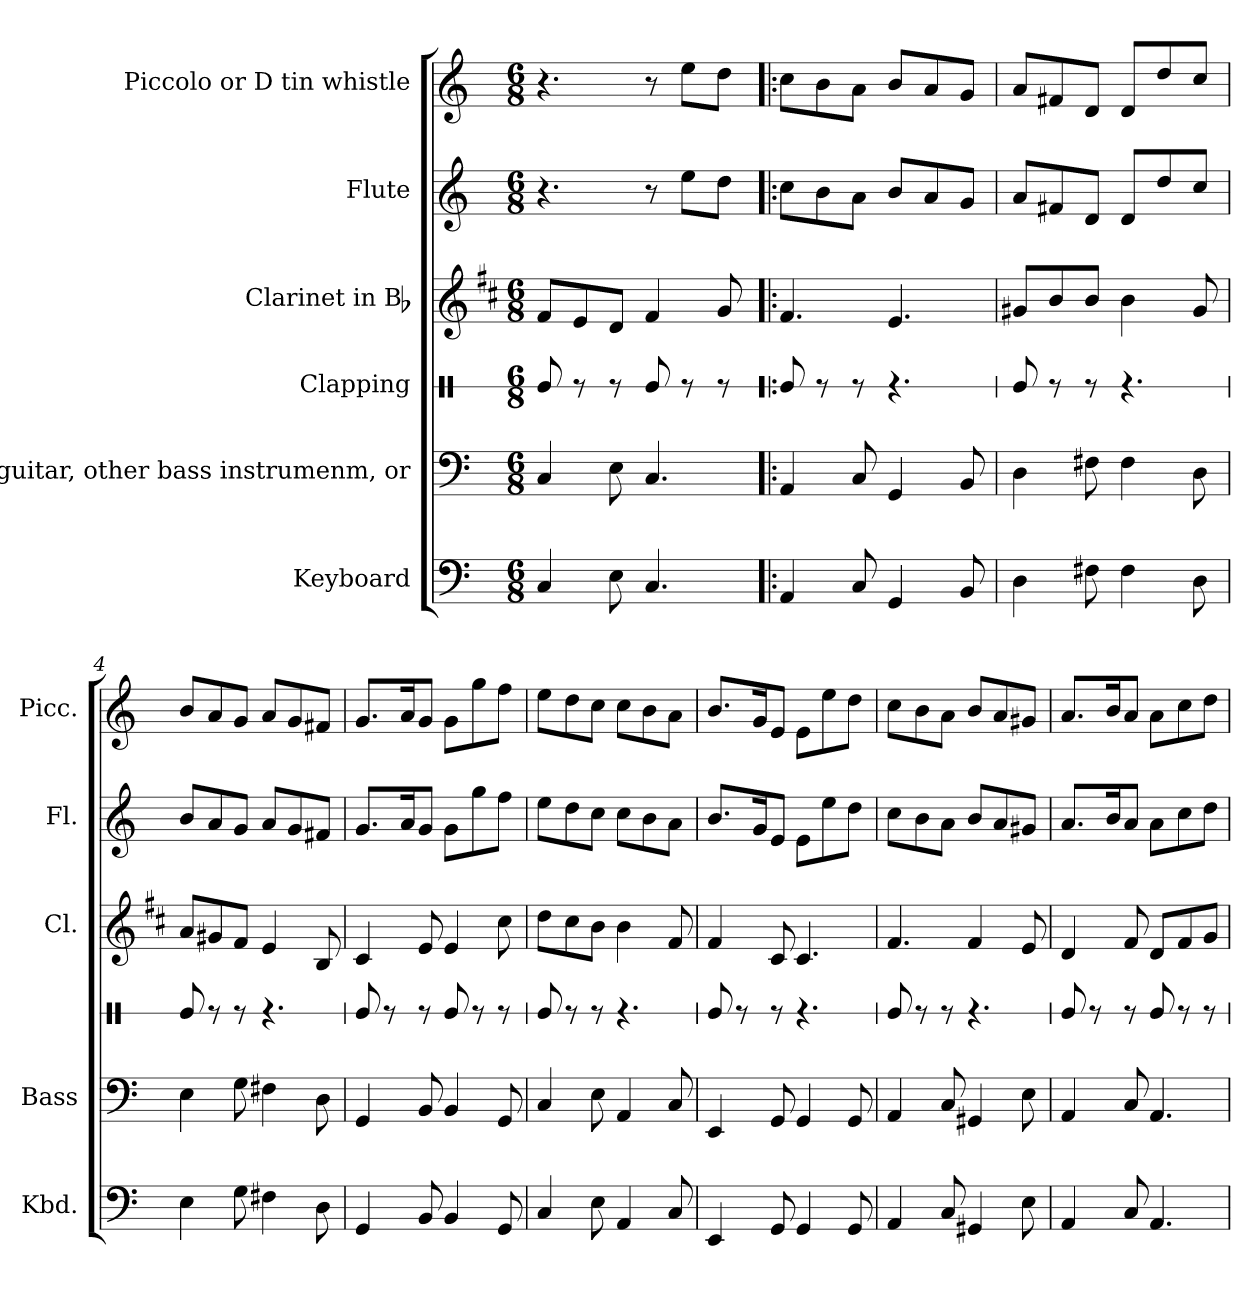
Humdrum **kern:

**kern	**kern	**kern	**kern	**kern	**kern
*part6	*part5	*part4	*part3	*part2	*part1
*staff6	*staff5	*staff4	*staff3	*staff2	*staff1
*I"Keyboard	*I"Bass guitar,  other bass instrumenm, or	*I"Clapping	*I"Clarinet in Bb	*I"Flute	*I"Piccolo or D tin whistle
*I'Kbd.	*I'Bass	*	*I'Cl.	*I'Fl.	*I'Picc.
!!LO:PB:g=z
*	*	*stria1	*	*	*
*clefF4	*clefF4	*clefX	*clefG2	*clefG2	*clefG2
*	*ITrd7c12	*	*ITrd1c2	*	*ITrd-7c-12
*k[]	*k[]	*k[]	*k[]	*k[]	*k[]
*C:	*C:	*C:	*C:	*C:	*C:
*M6/8	*M6/8	*M6/8	*M6/8	*M6/8	*M6/8
*MM168	*MM168	*MM168	*MM168	*MM168	*MM168
=1	=1	=1	=1	=1	=1
4Ci/	4CCi/	8Rei/	8ei/L	4.r	4.r
.	.	8r	8di/	.	.
8Ei\	8EEi\	8r	8ci/J	.	.
4.Ci/	4.CCi/	8Rei/	4ei/	8r	8r
.	.	8r	.	8eei\L	8eeei\L
.	.	8r	8fi/	8ddi\J	8dddi\J
=2!|:	=2!|:	=2!|:	=2!|:	=2!|:	=2!|:
4AAi/	4AAAi/	8Rei/	4.ei/	8cci\L	8ccci\L
.	.	8r	.	8bi\	8bbi\
8Ci/	8CCi/	8r	.	8ai\J	8aai\J
4GGi/	4GGGi/	4.r	4.di/	8bi/L	8bbi/L
.	.	.	.	8ai/	8aai/
8BBi/	8BBBi/	.	.	8gi/J	8ggi/J
=3	=3	=3	=3	=3	=3
4Di\	4DDi\	8Rei/	8f#Xi/L	8ai/L	8aai/L
.	.	8r	8ai/	8f#Xi/	8ff#Xi/
8F#Xi\	8FF#Xi\	8r	8ai/J	8di/J	8ddi/J
4F#i\	4FF#i\	4.r	4ai\	8di/L	8ddi/L
.	.	.	.	8ddi/	8dddi/
8Di\	8DDi\	.	8f#i/	8cci/J	8ccci/J
=4	=4	=4	=4	=4	=4
4Ei\	4EEi\	8Rei/	8gi/L	8bi/L	8bbi/L
.	.	8r	8f#Xi/	8ai/	8aai/
8Gi\	8GGi\	8r	8ei/J	8gi/J	8ggi/J
4F#Xi\	4FF#Xi\	4.r	4di/	8ai/L	8aai/L
.	.	.	.	8gi/	8ggi/
8Di\	8DDi\	.	8Ai/	8f#Xi/J	8ff#Xi/J
=5	=5	=5	=5	=5	=5
4GGi/	4GGGi/	8Rei/	4Bi/	8.gi/L	8.ggi/L
.	.	8r	.	.	.
.	.	.	.	16ai/K	16aai/K
8BBi/	8BBBi/	8r	8di/	8gi/J	8ggi/J
4BBi/	4BBBi/	8Rei/	4di/	8gi\L	8ggi\L
.	.	8r	.	8ggi\	8gggi\
8GGi/	8GGGi/	8r	8bi\	8ffi\J	8fffi\J
=6	=6	=6	=6	=6	=6
4Ci/	4CCi/	8Rei/	8cci\L	8eei\L	8eeei\L
.	.	8r	8bi\	8ddi\	8dddi\
8Ei\	8EEi\	8r	8ai\J	8cci\J	8ccci\J
4AAi/	4AAAi/	4.r	4ai\	8cci\L	8ccci\L
.	.	.	.	8bi\	8bbi\
8Ci/	8CCi/	.	8ei/	8ai\J	8aai\J
!!LO:LB:g=z
=7	=7	=7	=7	=7	=7
4EEi/	4EEEi/	8Rei/	4ei/	8.bi/L	8.bbi/L
.	.	8r	.	.	.
.	.	.	.	16gi/K	16ggi/K
8GGi/	8GGGi/	8r	8Bi/	8ei/J	8eei/J
4GGi/	4GGGi/	4.r	4.Bi/	8ei\L	8eei\L
.	.	.	.	8eei\	8eeei\
8GGi/	8GGGi/	.	.	8ddi\J	8dddi\J
=8	=8	=8	=8	=8	=8
4AAi/	4AAAi/	8Rei/	4.ei/	8cci\L	8ccci\L
.	.	8r	.	8bi\	8bbi\
8Ci/	8CCi/	8r	.	8ai\J	8aai\J
4GG#Xi/	4GGG#Xi/	4.r	4ei/	8bi/L	8bbi/L
.	.	.	.	8ai/	8aai/
8Ei\	8EEi\	.	8di/	8g#Xi/J	8gg#Xi/J
=9	=9	=9	=9	=9	=9
4AAi/	4AAAi/	8Rei/	4ci/	8.ai/L	8.aai/L
.	.	8r	.	.	.
.	.	.	.	16bi/K	16bbi/K
8Ci/	8CCi/	8r	8ei/	8ai/J	8aai/J
4.AAi/	4.AAAi/	8Rei/	8ci/L	8ai\L	8aai\L
.	.	8r	8ei/	8cci\	8ccci\
.	.	8r	8fi/J	8ddi\J	8dddi\J
=	=	=	=	=	=
*-	*-	*-	*-	*-	*-
